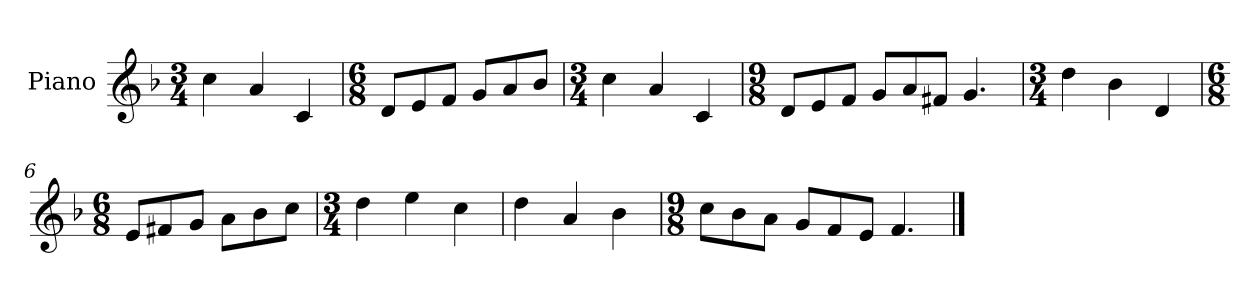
**kern
*part1
*staff1
*I"Piano
*I'Pno
*clefG2
*k[b-]
*F:
*M3/4
=1
4cc\
4a/
4c/
=2
*M6/8
8d/L
8e/
8f/J
8g/L
8a/
8b-/J
=3
*M3/4
4cc\
4a/
4c/
=4
*M9/8
8d/L
8e/
8f/J
8g/L
8a/
8f#X/J
4.g/
=5
*M3/4
4dd\
4b-\
4d/
=6
*M6/8
8e/L
8f#X/
8g/J
8a\L
8b-\
8cc\J
=7
*M3/4
4dd\
4ee\
4cc\
=8
4dd\
4a/
4b-\
=9
*M9/8
8cc\L
8b-\
8a\J
8g/L
8f/
8e/J
4.f/
==
*-
